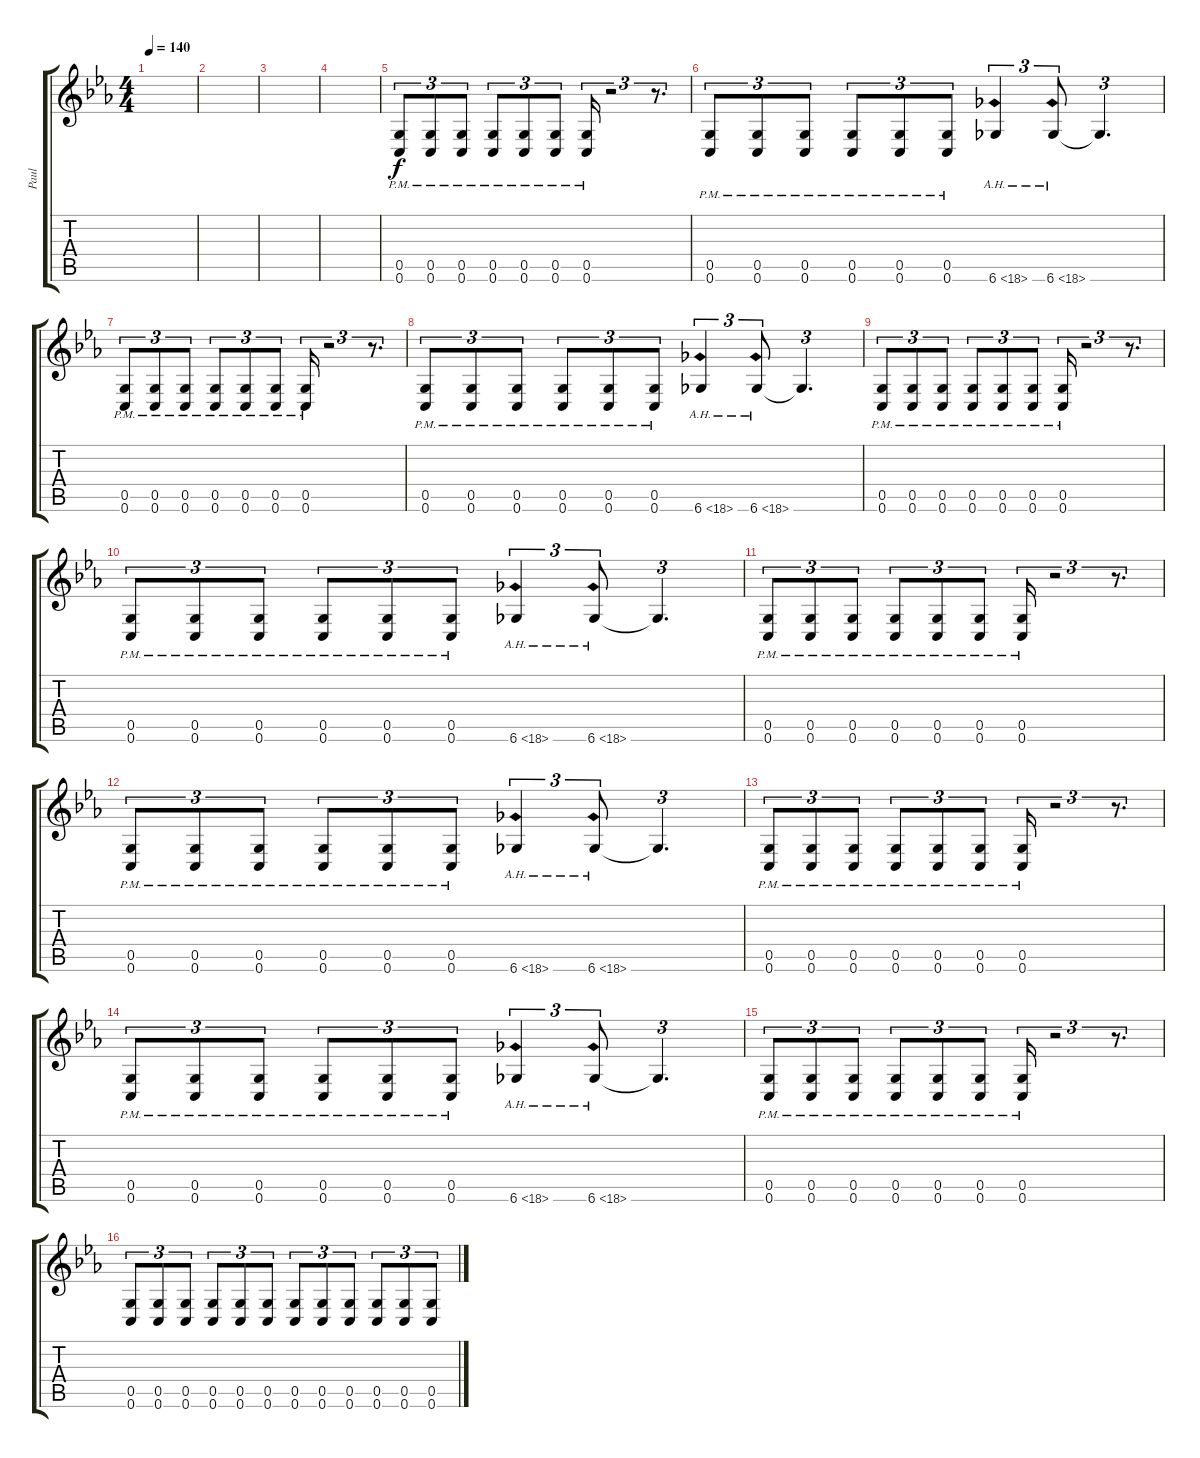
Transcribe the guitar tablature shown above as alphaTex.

\track ("Paul" "Paul") {instrument distortionguitar}
\staff {score tabs}
\tuning (D4 A3 F3 C3 G2 C2) {hide}
\ts (4 4)
\tempo 140
\clef g2
\ks eb
|
|
|
|
(0.5{pm} 0.6{pm}).8{tu (3 2)} (0.5{pm} 0.6{pm}).8{tu (3 2)} (0.5{pm} 0.6{pm}).8{tu (3 2)} (0.5{pm} 0.6{pm}).8{tu (3 2)} (0.5{pm} 0.6{pm}).8{tu (3 2)} (0.5{pm} 0.6{pm}).8{tu (3 2)} (0.5{pm} 0.6{pm}).16{tu (3 2)} r.2{tu (3 2)} r.8{d tu (3 2)} |
(0.5{pm} 0.6{pm}).8{tu (3 2)} (0.5{pm} 0.6{pm}).8{tu (3 2)} (0.5{pm} 0.6{pm}).8{tu (3 2)} (0.5{pm} 0.6{pm}).8{tu (3 2)} (0.5{pm} 0.6{pm}).8{tu (3 2)} (0.5{pm} 0.6{pm}).8{tu (3 2)} 6.6{ah 12}.4{tu (3 2)} 6.6{ah 12}.8{tu (3 2)} 6.6{t}.4{d tu (3 2)} |
(0.5{pm} 0.6{pm}).8{tu (3 2)} (0.5{pm} 0.6{pm}).8{tu (3 2)} (0.5{pm} 0.6{pm}).8{tu (3 2)} (0.5{pm} 0.6{pm}).8{tu (3 2)} (0.5{pm} 0.6{pm}).8{tu (3 2)} (0.5{pm} 0.6{pm}).8{tu (3 2)} (0.5{pm} 0.6{pm}).16{tu (3 2)} r.2{tu (3 2)} r.8{d tu (3 2)} |
(0.5{pm} 0.6{pm}).8{tu (3 2)} (0.5{pm} 0.6{pm}).8{tu (3 2)} (0.5{pm} 0.6{pm}).8{tu (3 2)} (0.5{pm} 0.6{pm}).8{tu (3 2)} (0.5{pm} 0.6{pm}).8{tu (3 2)} (0.5{pm} 0.6{pm}).8{tu (3 2)} 6.6{ah 12}.4{tu (3 2)} 6.6{ah 12}.8{tu (3 2)} 6.6{t}.4{d tu (3 2)} |
(0.5{pm} 0.6{pm}).8{tu (3 2)} (0.5{pm} 0.6{pm}).8{tu (3 2)} (0.5{pm} 0.6{pm}).8{tu (3 2)} (0.5{pm} 0.6{pm}).8{tu (3 2)} (0.5{pm} 0.6{pm}).8{tu (3 2)} (0.5{pm} 0.6{pm}).8{tu (3 2)} (0.5{pm} 0.6{pm}).16{tu (3 2)} r.2{tu (3 2)} r.8{d tu (3 2)} |
(0.5{pm} 0.6{pm}).8{tu (3 2)} (0.5{pm} 0.6{pm}).8{tu (3 2)} (0.5{pm} 0.6{pm}).8{tu (3 2)} (0.5{pm} 0.6{pm}).8{tu (3 2)} (0.5{pm} 0.6{pm}).8{tu (3 2)} (0.5{pm} 0.6{pm}).8{tu (3 2)} 6.6{ah 12}.4{tu (3 2)} 6.6{ah 12}.8{tu (3 2)} 6.6{t}.4{d tu (3 2)} |
(0.5{pm} 0.6{pm}).8{tu (3 2)} (0.5{pm} 0.6{pm}).8{tu (3 2)} (0.5{pm} 0.6{pm}).8{tu (3 2)} (0.5{pm} 0.6{pm}).8{tu (3 2)} (0.5{pm} 0.6{pm}).8{tu (3 2)} (0.5{pm} 0.6{pm}).8{tu (3 2)} (0.5{pm} 0.6{pm}).16{tu (3 2)} r.2{tu (3 2)} r.8{d tu (3 2)} |
(0.5{pm} 0.6{pm}).8{tu (3 2)} (0.5{pm} 0.6{pm}).8{tu (3 2)} (0.5{pm} 0.6{pm}).8{tu (3 2)} (0.5{pm} 0.6{pm}).8{tu (3 2)} (0.5{pm} 0.6{pm}).8{tu (3 2)} (0.5{pm} 0.6{pm}).8{tu (3 2)} 6.6{ah 12}.4{tu (3 2)} 6.6{ah 12}.8{tu (3 2)} 6.6{t}.4{d tu (3 2)} |
(0.5{pm} 0.6{pm}).8{tu (3 2)} (0.5{pm} 0.6{pm}).8{tu (3 2)} (0.5{pm} 0.6{pm}).8{tu (3 2)} (0.5{pm} 0.6{pm}).8{tu (3 2)} (0.5{pm} 0.6{pm}).8{tu (3 2)} (0.5{pm} 0.6{pm}).8{tu (3 2)} (0.5{pm} 0.6{pm}).16{tu (3 2)} r.2{tu (3 2)} r.8{d tu (3 2)} |
(0.5{pm} 0.6{pm}).8{tu (3 2)} (0.5{pm} 0.6{pm}).8{tu (3 2)} (0.5{pm} 0.6{pm}).8{tu (3 2)} (0.5{pm} 0.6{pm}).8{tu (3 2)} (0.5{pm} 0.6{pm}).8{tu (3 2)} (0.5{pm} 0.6{pm}).8{tu (3 2)} 6.6{ah 12}.4{tu (3 2)} 6.6{ah 12}.8{tu (3 2)} 6.6{t}.4{d tu (3 2)} |
(0.5{pm} 0.6{pm}).8{tu (3 2)} (0.5{pm} 0.6{pm}).8{tu (3 2)} (0.5{pm} 0.6{pm}).8{tu (3 2)} (0.5{pm} 0.6{pm}).8{tu (3 2)} (0.5{pm} 0.6{pm}).8{tu (3 2)} (0.5{pm} 0.6{pm}).8{tu (3 2)} (0.5{pm} 0.6{pm}).16{tu (3 2)} r.2{tu (3 2)} r.8{d tu (3 2)} |
(0.5 0.6).8{tu (3 2)} (0.5 0.6).8{tu (3 2)} (0.5 0.6).8{tu (3 2)} (0.5 0.6).8{tu (3 2)} (0.5 0.6).8{tu (3 2)} (0.5 0.6).8{tu (3 2)} (0.5 0.6).8{tu (3 2)} (0.5 0.6).8{tu (3 2)} (0.5 0.6).8{tu (3 2)} (0.5 0.6).8{tu (3 2)} (0.5 0.6).8{tu (3 2)} (0.5 0.6).8{tu (3 2)}
